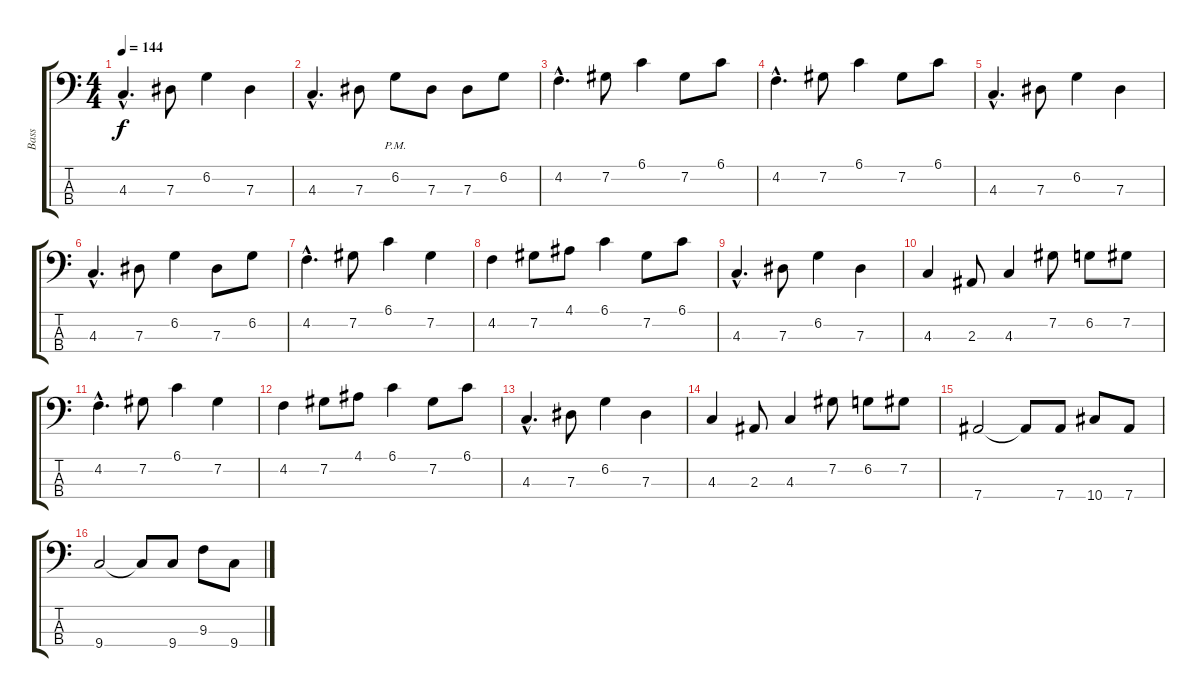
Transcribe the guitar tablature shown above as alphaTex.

\track ("Bass" "Bass") {instrument electricbasspick}
\staff {score tabs}
\tuning (Gb2 Db2 Ab1 Eb1) {hide}
\ts (4 4)
\tempo 144
\clef f4
\ks c
4.3{hac}.4{d dy f} 7.3.8 6.2.4 7.3.4 |
4.3{hac}.4{d} 7.3.8 6.2{pm}.8 7.3.8 7.3.8 6.2.8 |
4.2{hac}.4{d} 7.2.8 6.1.4 7.2.8 6.1.8 |
4.2{hac}.4{d} 7.2.8 6.1.4 7.2.8 6.1.8 |
4.3{hac}.4{d} 7.3.8 6.2.4 7.3.4 |
4.3{hac}.4{d} 7.3.8 6.2.4 7.3.8 6.2.8 |
4.2{hac}.4{d} 7.2.8 6.1.4 7.2.4 |
4.2.4 7.2.8 4.1.8 6.1.4 7.2.8 6.1.8 |
4.3{hac}.4{d} 7.3.8 6.2.4 7.3.4 |
4.3.4 2.3.8 4.3.4 7.2.8 6.2.8 7.2.8 |
4.2{hac}.4{d} 7.2.8 6.1.4 7.2.4 |
4.2.4 7.2.8 4.1.8 6.1.4 7.2.8 6.1.8 |
4.3{hac}.4{d} 7.3.8 6.2.4 7.3.4 |
4.3.4 2.3.8 4.3.4 7.2.8 6.2.8 7.2.8 |
7.4.2 7.4{t}.8 7.4.8 10.4.8 7.4.8 |
9.4.2 9.4{t}.8 9.4.8 9.3.8 9.4.8
